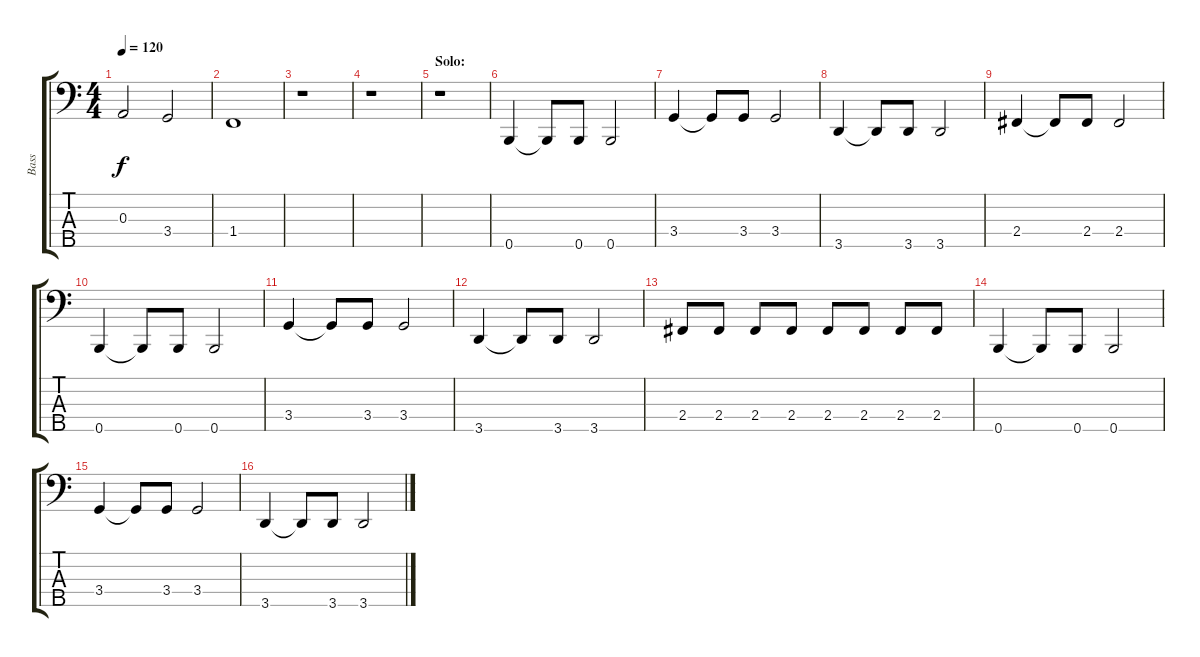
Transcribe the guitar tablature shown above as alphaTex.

\track ("Bass" "Bass") {instrument slapbass2}
\staff {score tabs}
\tuning (G2 D2 A1 E1 B0) {hide}
\ts (4 4)
\tempo 120
\clef f4
\ks c
0.3{t}.2{dy f} 3.4.2 |
1.4.1 |
r.1 |
r.1 |
\section ("" "Solo:")
r.1 |
0.5.4 0.5{t}.8 0.5.8 0.5.2 |
3.4.4 3.4{t}.8 3.4.8 3.4.2 |
3.5.4 3.5{t}.8 3.5.8 3.5.2 |
2.4.4 2.4{t}.8 2.4.8 2.4.2 |
0.5.4 0.5{t}.8 0.5.8 0.5.2 |
3.4.4 3.4{t}.8 3.4.8 3.4.2 |
3.5.4 3.5{t}.8 3.5.8 3.5.2 |
2.4.8 2.4.8 2.4.8 2.4.8 2.4.8 2.4.8 2.4.8 2.4.8 |
0.5.4 0.5{t}.8 0.5.8 0.5.2 |
3.4.4 3.4{t}.8 3.4.8 3.4.2 |
3.5.4 3.5{t}.8 3.5.8 3.5.2
